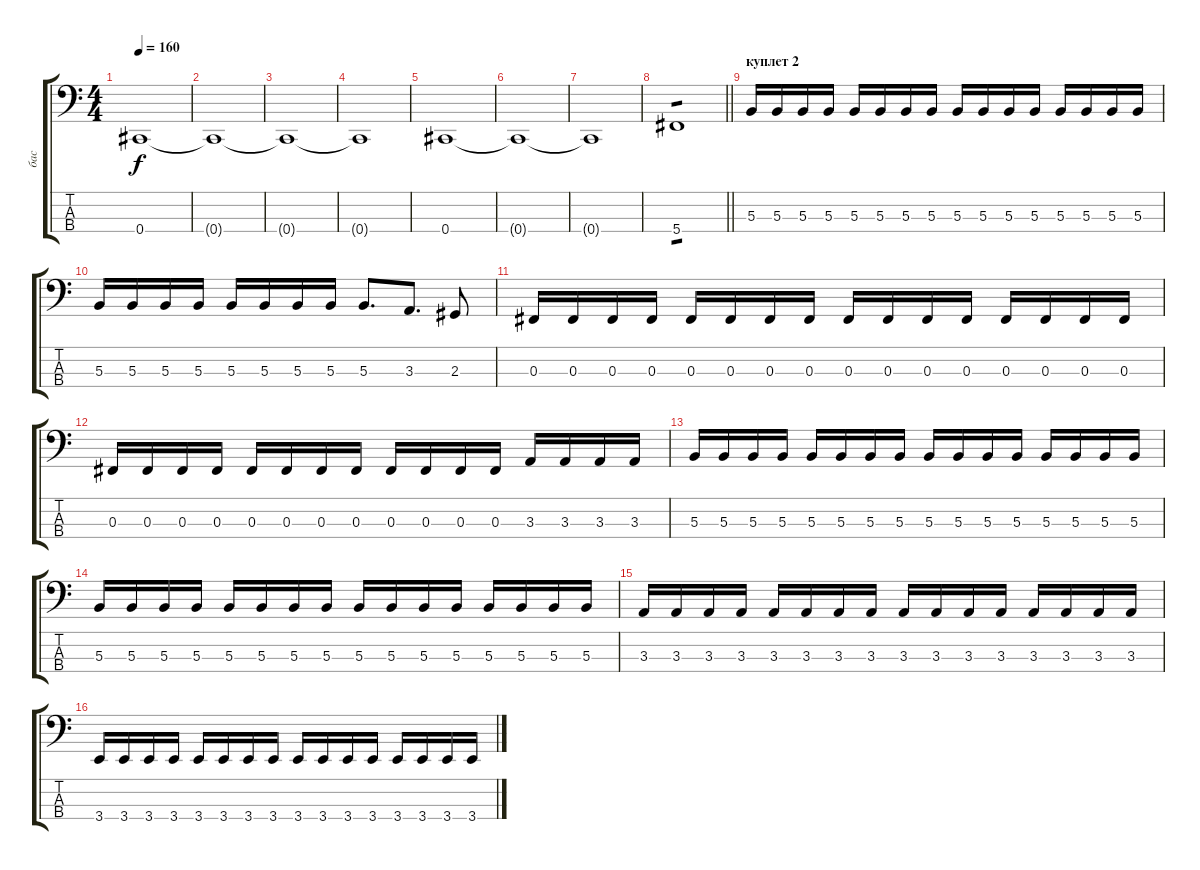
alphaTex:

\track ("бас" "бас") {instrument electricbassfinger}
\staff {score tabs}
\tuning (E2 B1 Gb1 Db1) {hide}
\ts (4 4)
\section ("" "")
\tempo 160
\clef f4
\ks c
0.4.1{dy f} |
0.4{t}.1 |
0.4{t}.1 |
0.4{t}.1 |
0.4.1 |
0.4{t}.1 |
0.4{t}.1 |
\barLineRight lightlight
5.4.1{tp 1} |
\section ("" "куплет 2")
5.3.16 5.3.16 5.3.16 5.3.16 5.3.16 5.3.16 5.3.16 5.3.16 5.3.16 5.3.16 5.3.16 5.3.16 5.3.16 5.3.16 5.3.16 5.3.16 |
5.3.16 5.3.16 5.3.16 5.3.16 5.3.16 5.3.16 5.3.16 5.3.16 5.3.8{d} 3.3.8{d} 2.3.8 |
0.3.16 0.3.16 0.3.16 0.3.16 0.3.16 0.3.16 0.3.16 0.3.16 0.3.16 0.3.16 0.3.16 0.3.16 0.3.16 0.3.16 0.3.16 0.3.16 |
0.3.16 0.3.16 0.3.16 0.3.16 0.3.16 0.3.16 0.3.16 0.3.16 0.3.16 0.3.16 0.3.16 0.3.16 3.3.16 3.3.16 3.3.16 3.3.16 |
5.3.16 5.3.16 5.3.16 5.3.16 5.3.16 5.3.16 5.3.16 5.3.16 5.3.16 5.3.16 5.3.16 5.3.16 5.3.16 5.3.16 5.3.16 5.3.16 |
5.3.16 5.3.16 5.3.16 5.3.16 5.3.16 5.3.16 5.3.16 5.3.16 5.3.16 5.3.16 5.3.16 5.3.16 5.3.16 5.3.16 5.3.16 5.3.16 |
3.3.16 3.3.16 3.3.16 3.3.16 3.3.16 3.3.16 3.3.16 3.3.16 3.3.16 3.3.16 3.3.16 3.3.16 3.3.16 3.3.16 3.3.16 3.3.16 |
3.4.16 3.4.16 3.4.16 3.4.16 3.4.16 3.4.16 3.4.16 3.4.16 3.4.16 3.4.16 3.4.16 3.4.16 3.4.16 3.4.16 3.4.16 3.4.16
